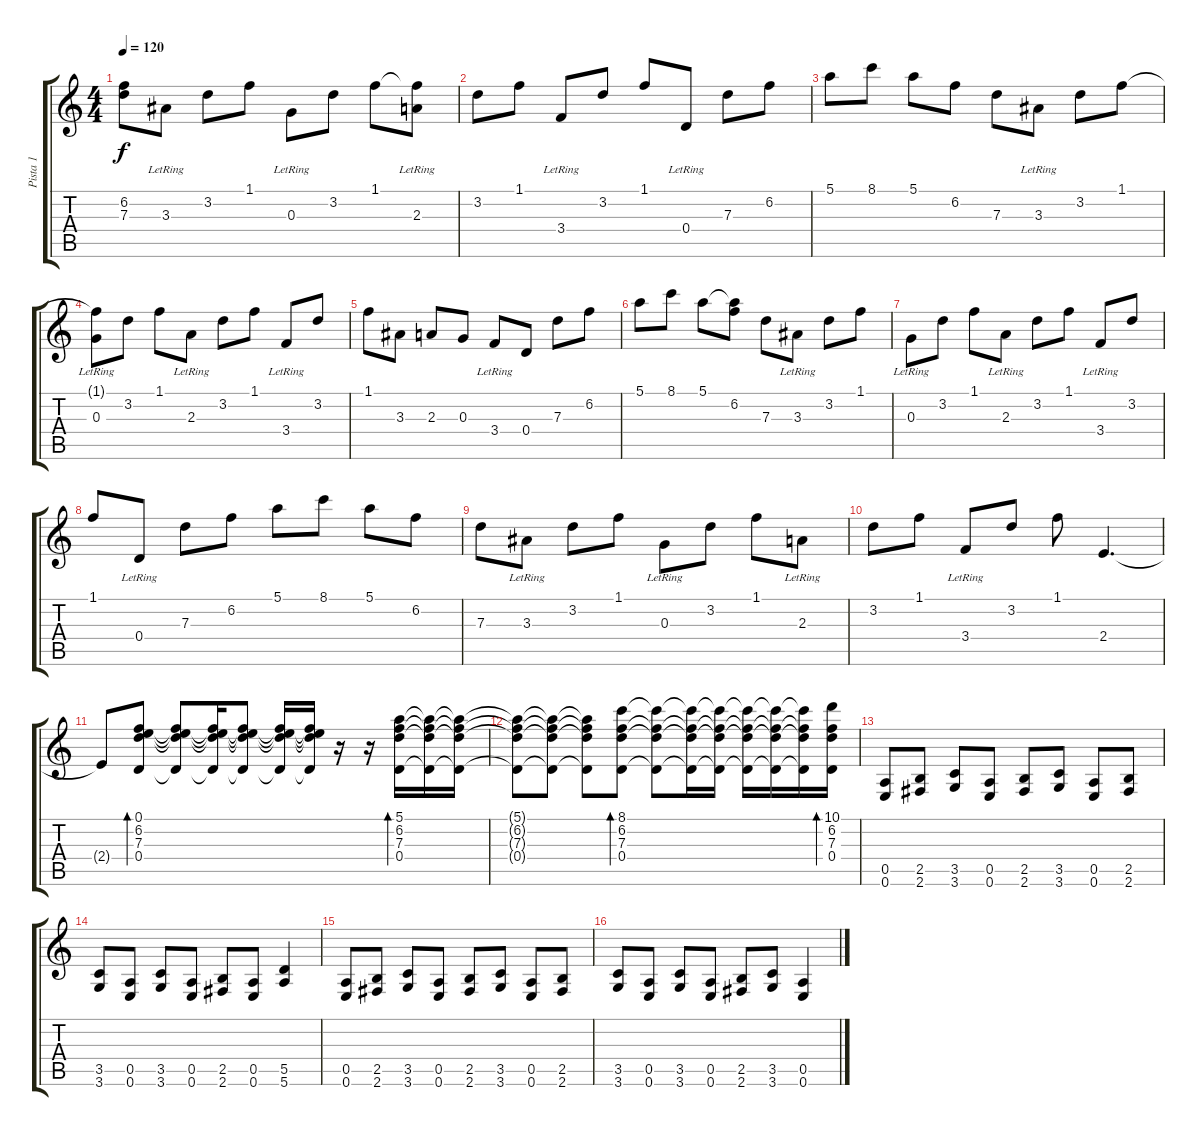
\track ("Pista 1" "Pista 1") {instrument overdrivenguitar}
\staff {score tabs}
\tuning (E4 B3 G3 D3 A2 E2) {hide}
\ts (4 4)
\tempo 120
\clef g2
\ks c
(6.2{t} 7.3).8{dy f} 3.3{lr}.8 3.2.8 1.1.8 0.3{lr}.8 3.2.8 1.1.8 (1.1{t} 2.3{lr}).8 |
3.2.8 1.1.8 3.4{lr}.8 3.2.8 1.1.8 0.4{lr}.8 7.3.8 6.2.8 |
5.1.8 8.1.8 5.1.8 6.2.8 7.3.8 3.3{lr}.8 3.2.8 1.1.8 |
(1.1{t} 0.3{lr}).8 3.2.8 1.1.8 2.3{lr}.8 3.2.8 1.1.8 3.4{lr}.8 3.2.8 |
1.1.8 3.3.8 2.3.8 0.3.8 3.4{lr}.8 0.4.8 7.3.8 6.2.8 |
5.1.8 8.1.8 5.1.8 (5.1{t} 6.2).8 7.3.8 3.3{lr}.8 3.2.8 1.1.8 |
0.3{lr}.8 3.2.8 1.1.8 2.3{lr}.8 3.2.8 1.1.8 3.4{lr}.8 3.2.8 |
1.1.8 0.4{lr}.8 7.3.8 6.2.8 5.1.8 8.1.8 5.1.8 6.2.8 |
7.3.8 3.3{lr}.8 3.2.8 1.1.8 0.3{lr}.8 3.2.8 1.1.8 2.3{lr}.8 |
3.2.8 1.1.8 3.4{lr}.8 3.2.8 1.1.8 2.4.4{d} |
2.4{t}.8 (0.1 6.2 7.3 0.4).8{bd 480} (0.1{t} 6.2{t} 7.3{t} 0.4{t}).8 (0.1{t} 6.2{t} 7.3{t} 0.4{t}).16 (0.1{t} 6.2{t} 7.3{t} 0.4{t}).8 (0.1{t} 6.2{t} 7.3{t} 0.4{t}).16 (0.1{t} 6.2{t} 7.3{t} 0.4{t}).16 r.16 r.16 (5.1 6.2 7.3 0.4).16{bd 480} (5.1{t} 6.2{t} 7.3{t} 0.4{t}).16 (5.1{t} 6.2{t} 7.3{t} 0.4{t}).16 |
(5.1{t} 6.2{t} 7.3{t} 0.4{t}).8 (5.1{t} 6.2{t} 7.3{t} 0.4{t}).8 (5.1{t} 6.2{t} 7.3{t} 0.4{t}).8 (8.1 6.2 7.3 0.4).8{bd 480} (8.1{t} 6.2{t} 7.3{t} 0.4{t}).8 (8.1{t} 6.2{t} 7.3{t} 0.4{t}).16 (8.1{t} 6.2{t} 7.3{t} 0.4{t}).16 (8.1{t} 6.2{t} 7.3{t} 0.4{t}).16 (8.1{t} 6.2{t} 7.3{t} 0.4{t}).16 (8.1{t} 6.2{t} 7.3{t} 0.4{t}).16 (10.1 6.2 7.3 0.4).16{bd 480} |
(0.5 0.6).8 (2.5 2.6).8 (3.5 3.6).8 (0.5 0.6).8 (2.5 2.6).8 (3.5 3.6).8 (0.5 0.6).8 (2.5 2.6).8 |
(3.5 3.6).8 (0.5 0.6).8 (3.5 3.6).8 (0.5 0.6).8 (2.5 2.6).8 (0.5 0.6).8 (5.5 5.6).4 |
(0.5 0.6).8 (2.5 2.6).8 (3.5 3.6).8 (0.5 0.6).8 (2.5 2.6).8 (3.5 3.6).8 (0.5 0.6).8 (2.5 2.6).8 |
(3.5 3.6).8 (0.5 0.6).8 (3.5 3.6).8 (0.5 0.6).8 (2.5 2.6).8 (3.5 3.6).8 (0.5 0.6).4
